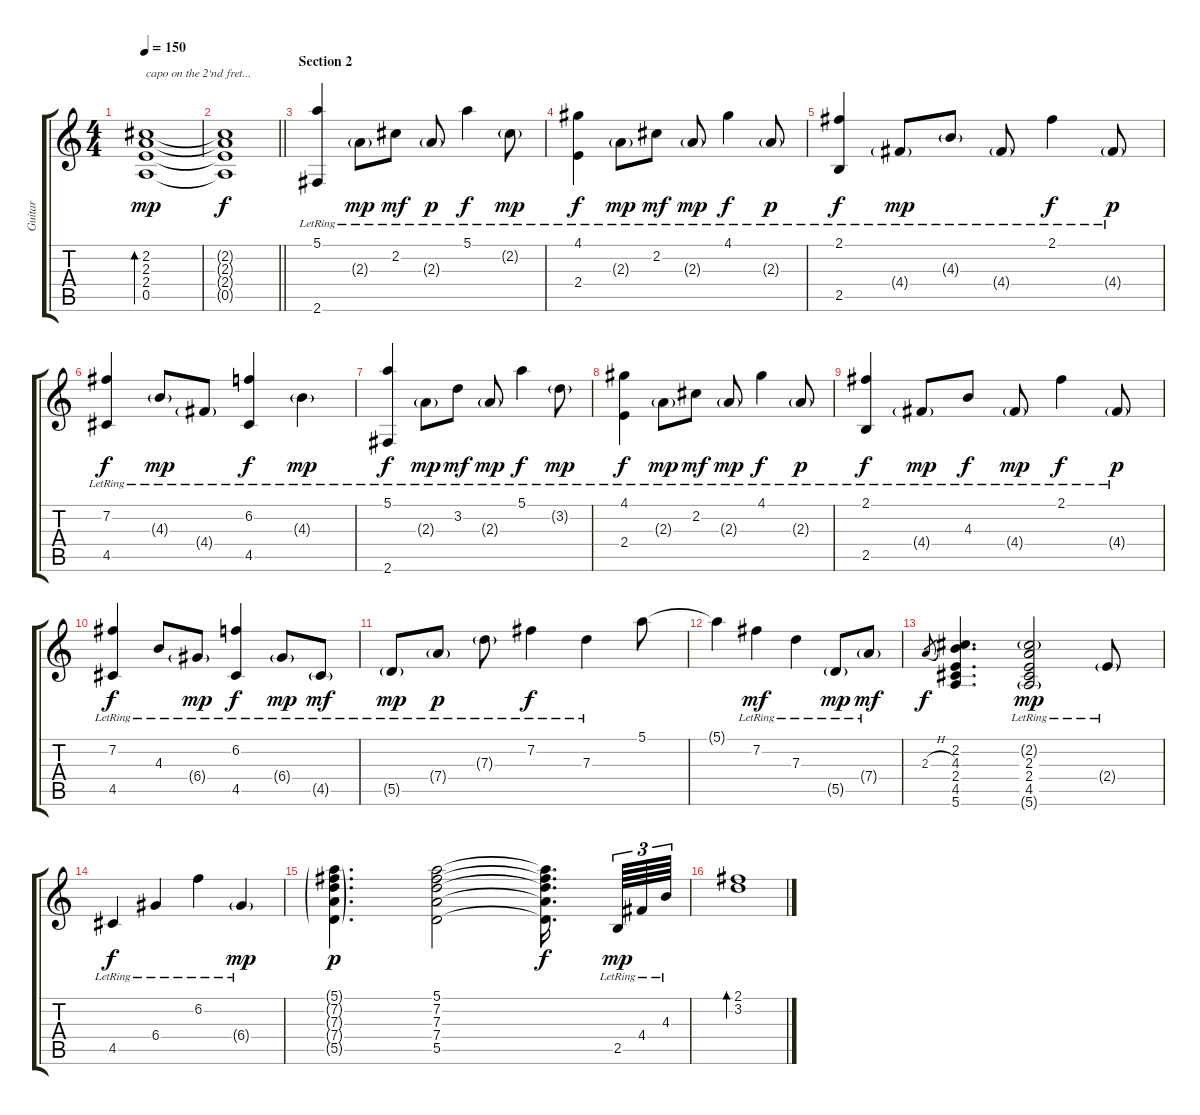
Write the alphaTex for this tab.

\track ("Guitar" "Guitar") {instrument acousticguitarnylon}
\staff {score tabs}
\tuning (E4 B3 G3 D3 A2 E2) {hide}
\ts (4 4)
\tempo 150
\clef g2
\ks c
(2.2 2.3 2.4 0.5).1{bd 480 txt "capo on the 2'nd fret..." dy mp} |
\barLineRight lightlight
(2.2{t} 2.3{t} 2.4{t} 0.5{t}).1{dy f} |
\section ("" "Section 2")
(5.1{lr} 2.6{lr}).4 2.3{g lr}.8{dy mp} 2.2{lr}.8{dy mf} 2.3{g lr}.8{dy p} 5.1{lr}.4{dy f} 2.2{g lr}.8{dy mp} |
(4.1{lr} 2.4{lr}).4{dy f} 2.3{g lr}.8{dy mp} 2.2{lr}.8{dy mf} 2.3{g lr}.8{dy mp} 4.1{lr}.4{dy f} 2.3{g lr}.8{dy p} |
(2.1{lr} 2.5{lr}).4{dy f} 4.4{g lr}.8{dy mp} 4.3{g lr}.8 4.4{g lr}.8 2.1{lr}.4{dy f} 4.4{g lr}.8{dy p} |
(7.2{lr} 4.5{lr}).4{dy f} 4.3{g lr}.8{dy mp} 4.4{g lr}.8 (6.2{lr} 4.5{lr}).4{dy f} 4.3{g lr}.4{dy mp} |
(5.1{lr} 2.6{lr}).4{dy f} 2.3{g lr}.8{dy mp} 3.2{lr}.8{dy mf} 2.3{g lr}.8{dy mp} 5.1{lr}.4{dy f} 3.2{g lr}.8{dy mp} |
(4.1{lr} 2.4{lr}).4{dy f} 2.3{g lr}.8{dy mp} 2.2{lr}.8{dy mf} 2.3{g lr}.8{dy mp} 4.1{lr}.4{dy f} 2.3{g lr}.8{dy p} |
(2.1{lr} 2.5{lr}).4{dy f} 4.4{g lr}.8{dy mp} 4.3{lr}.8{dy f} 4.4{g lr}.8{dy mp} 2.1{lr}.4{dy f} 4.4{g lr}.8{dy p} |
(7.2{lr} 4.5{lr}).4{dy f} 4.3{lr}.8 6.4{g lr}.8{dy mp} (6.2{lr} 4.5{lr}).4{dy f} 6.4{g lr}.8{dy mp} 4.5{g lr}.8{dy mf} |
5.5{g lr}.8{dy mp} 7.4{g lr}.8{dy p} 7.3{g lr}.8 7.2{lr}.4{dy f} 7.3{lr}.4 5.1.8 |
5.1{t}.4 7.2{lr}.4{dy mf} 7.3{lr}.4 5.5{g lr}.8{dy mp} 7.4{g lr}.8{dy mf} |
2.3{h}.8{gr dy f} (2.2 4.3 2.4 4.5 5.6).4{d} (2.2{g lr} 2.3{lr} 2.4 4.5{lr} 5.6{g lr}).2{dy mp} 2.4{g lr}.8 |
4.5{lr}.4{dy f} 6.4{lr}.4 6.2{lr}.4 6.4{g lr}.4{dy mp} |
(5.1{g} 7.2{g} 7.3{g} 7.4{g} 5.5{g}).4{d dy p} (5.1 7.2 7.3 7.4 5.5).2 (5.1{t} 7.2{t} 7.3{t} 7.4{t} 5.5{t}).16{d dy f beam splitsecondary} 2.5{lr}.64{tu (3 2) dy mp} 4.4{lr}.64{tu (3 2)} 4.3{lr}.64{tu (3 2)} |
(2.1 3.2).1{bd 30}
